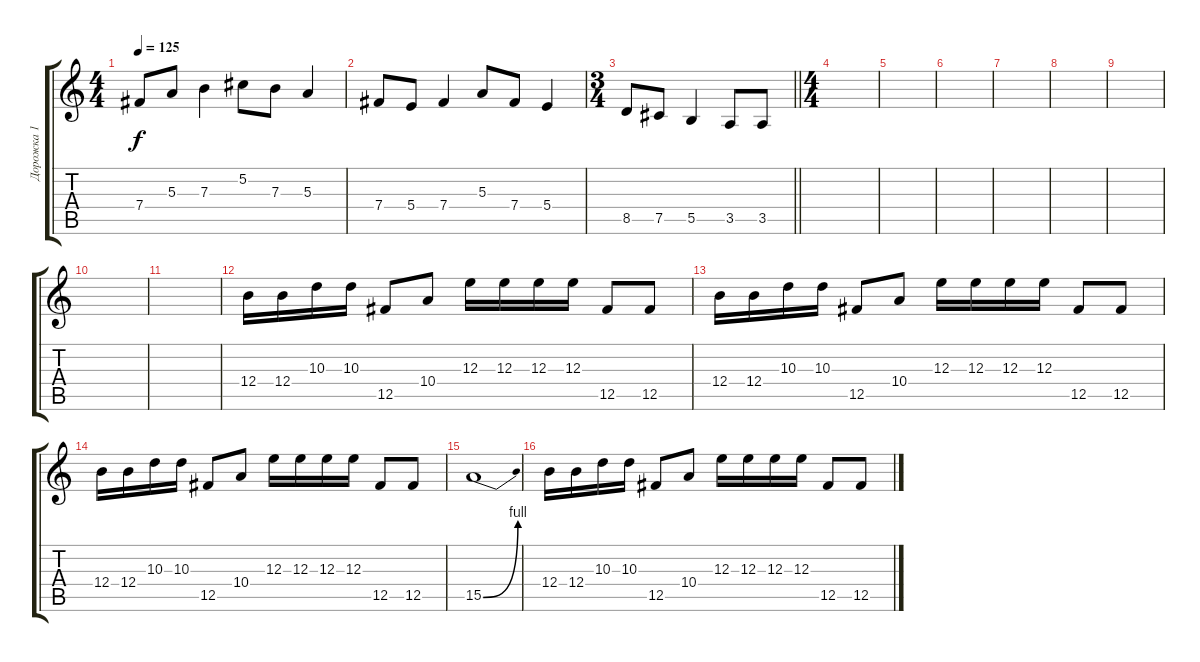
\track ("Дорожка 1" "Дорожка 1") {instrument distortionguitar}
\staff {score tabs}
\tuning (Db4 Ab3 E3 B2 Gb2 B1) {hide}
\ts (4 4)
\tempo 125
\clef g2
\ks c
7.4.8{dy f} 5.3.8 7.3.4 5.2.8 7.3.8 5.3.4 |
7.4.8 5.4.8 7.4.4 5.3.8 7.4.8 5.4.4 |
\ts (3 4)
\barLineRight lightlight
8.5.8 7.5.8 5.5.4 3.5.8 3.5.8 |
\ts (4 4)
|
|
|
|
|
|
|
|
12.4.16 12.4.16 10.3.16 10.3.16 12.5.8 10.4.8 12.3.16 12.3.16 12.3.16 12.3.16 12.5.8 12.5.8 |
12.4.16 12.4.16 10.3.16 10.3.16 12.5.8 10.4.8 12.3.16 12.3.16 12.3.16 12.3.16 12.5.8 12.5.8 |
12.4.16 12.4.16 10.3.16 10.3.16 12.5.8 10.4.8 12.3.16 12.3.16 12.3.16 12.3.16 12.5.8 12.5.8 |
15.5{be (bend 0 0 60 4)}.1 |
12.4.16 12.4.16 10.3.16 10.3.16 12.5.8 10.4.8 12.3.16 12.3.16 12.3.16 12.3.16 12.5.8 12.5.8
